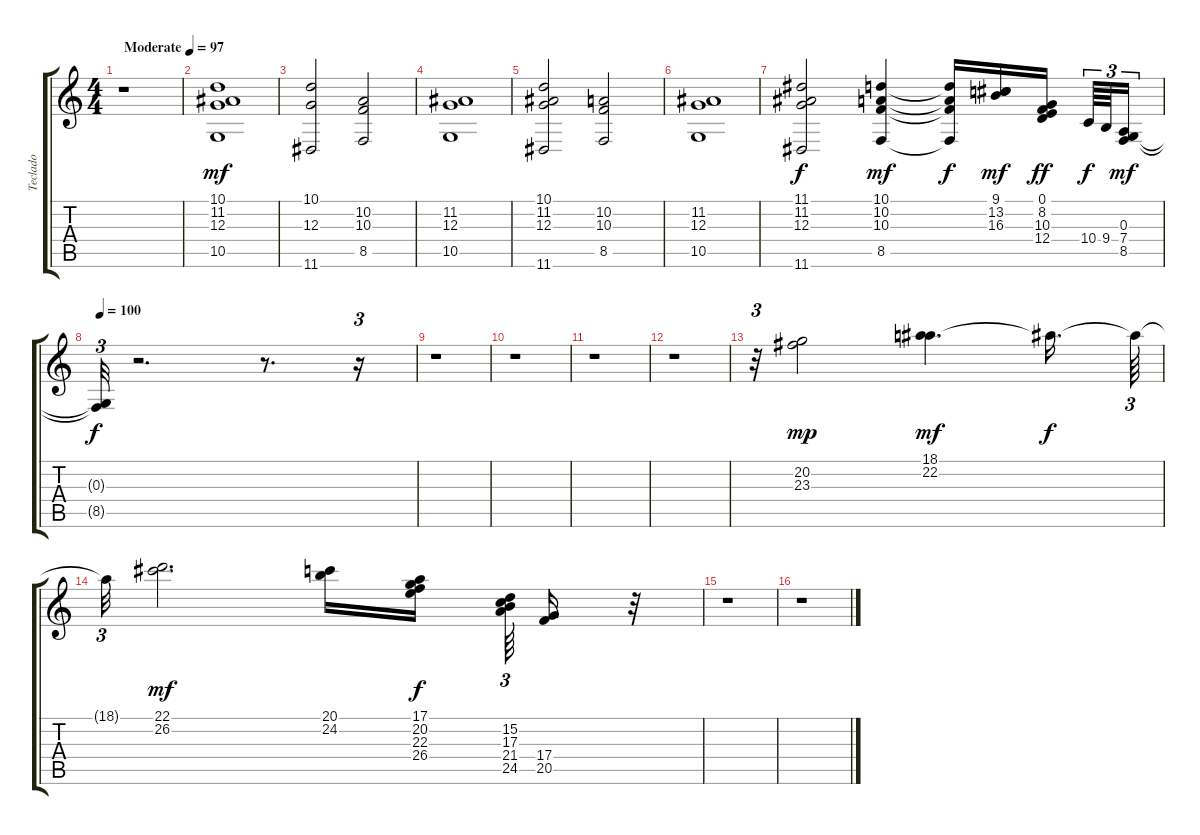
\track ("Teclado" "Teclado") {solo instrument drawbarorgan}
\staff {score tabs}
\tuning (E4 B3 G3 D3 A2 E2) {hide}
\ts (4 4)
\tempo (97 "Moderate")
\clef g2
\ks c
r.1{dy mf instrument drawbarorgan} |
(10.1 11.2 12.3 10.5).1 |
(10.1 12.3 11.6).2 (10.2 10.3 8.5).2 |
(11.2 12.3 10.5).1 |
(10.1 11.2 12.3 11.6).2 (10.2 10.3 8.5).2 |
(11.2 12.3 10.5).1 |
(11.1 11.2 12.3 11.6).2{dy f} (10.1 10.2 10.3 8.5).4{dy mf} (10.1{t} 10.2{t} 10.3{t} 8.5{t}).16{dy f} (9.1 13.2 16.3).16{dy mf} (0.1 8.2 10.3 12.4).16{dy ff beam splitsecondary} 10.4.64{tu (3 2) dy f} 9.4.64{tu (3 2)} (0.3 7.4 8.5).16{tu (3 2) dy mf} |
\tempo 100
(0.3{t} 8.5{t}).32{tu (3 2) dy f} r.2{d} r.8{d} r.16{tu (3 2)} |
r.1 |
r.1 |
r.1 |
r.1 |
r.32{tu (3 2)} (20.2 23.3).2{dy mp} (18.1 22.2).4{d dy mf} 18.1{t}.16{d dy f} 18.1{t}.64{tu (3 2)} |
18.1{t}.32{tu (3 2)} (22.1 26.2).2{d dy mf} (20.1 24.2).16 (17.1 20.2 22.3 26.4).16{dy f beam splitsecondary} (15.2 17.3 21.4 24.5).64{tu (3 2)} (17.4 20.5).16 r.32 |
r.1 |
r.1
